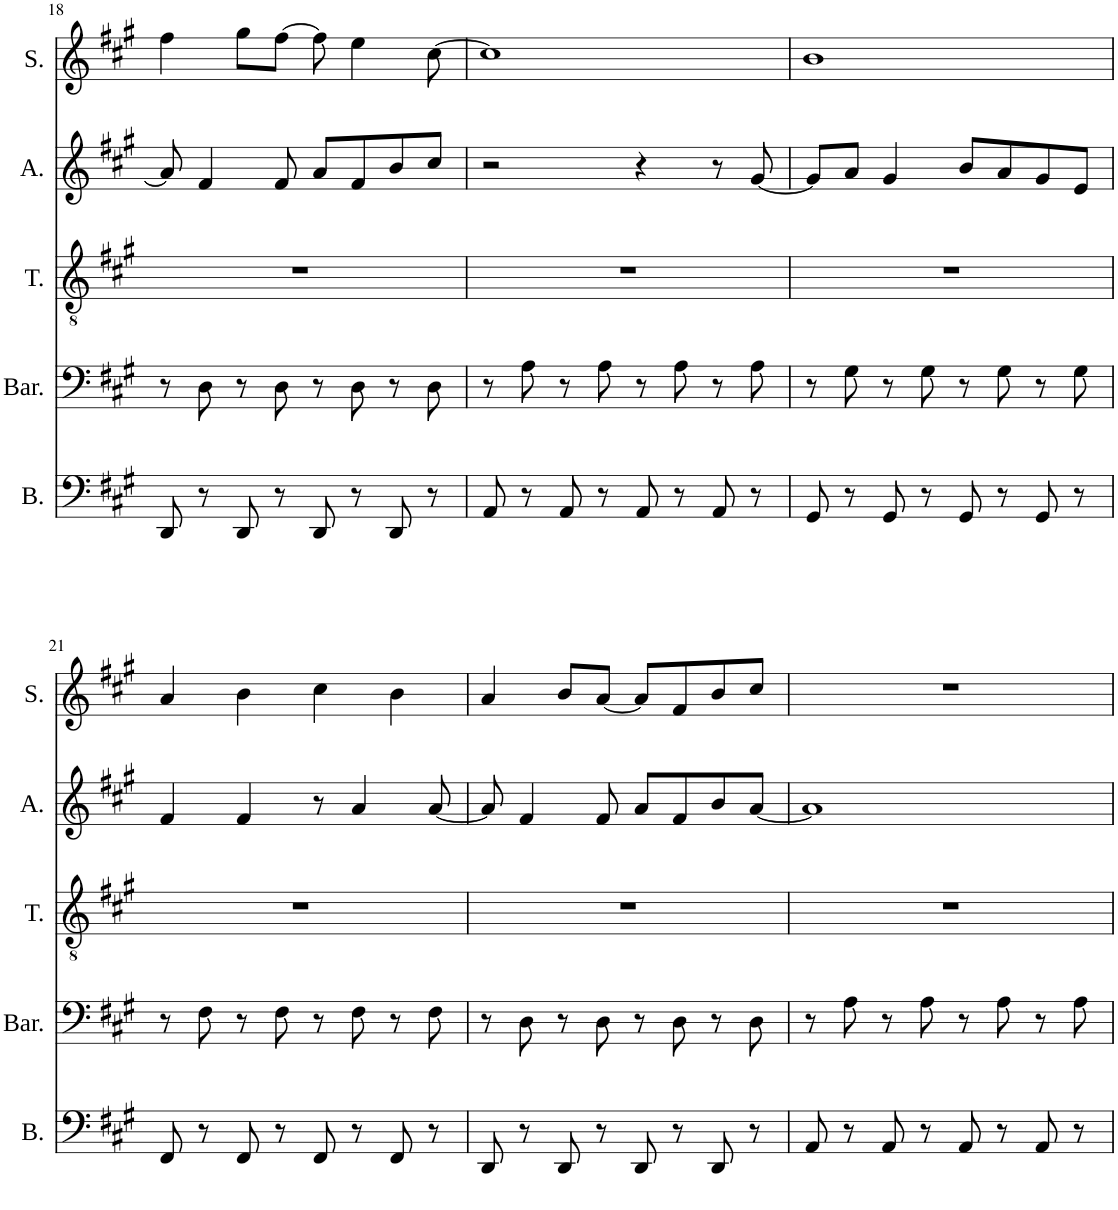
**kern	**kern	**kern	**kern	**kern
*part5	*part4	*part3	*part2	*part1
*staff5	*staff4	*staff3	*staff2	*staff1
*I"Bass	*I"Baritone	*I"Tenor	*I"Alto	*I"Soprano
*I'B.	*I'Bar.	*I'T.	*I'A.	*I'S.
!!LO:PB:g=z
*clefF4	*clefF4	*clefGv2	*clefG2	*clefG2
*k[f#c#g#]	*k[f#c#g#]	*k[f#c#g#]	*k[f#c#g#]	*k[f#c#g#]
*M4/4	*M4/4	*M4/4	*M4/4	*M4/4
=18	=18	=18	=18	=18
8DD/	8r	1r	8a/]	4ff#\
8r	8D\	.	4f#/	.
8DD/	8r	.	.	8gg#\L
8r	8D\	.	8f#/	[8ff#\J
8DD/	8r	.	8a/L	8ff#\]
8r	8D\	.	8f#/	4ee\
8DD/	8r	.	8b/	.
8r	8D\	.	8cc#/J	[8cc#\
=19	=19	=19	=19	=19
8AA/	8r	1r	2r	1cc#]
8r	8A\	.	.	.
8AA/	8r	.	.	.
8r	8A\	.	.	.
8AA/	8r	.	4r	.
8r	8A\	.	.	.
8AA/	8r	.	8r	.
8r	8A\	.	[8g#/	.
=20	=20	=20	=20	=20
8GG#/	8r	1r	8g#/L]	1b
8r	8G#\	.	8a/J	.
8GG#/	8r	.	4g#/	.
8r	8G#\	.	.	.
8GG#/	8r	.	8b/L	.
8r	8G#\	.	8a/	.
8GG#/	8r	.	8g#/	.
8r	8G#\	.	8e/J	.
!!LO:LB:g=z
=21	=21	=21	=21	=21
8FF#/	8r	1r	4f#/	4a/
8r	8F#\	.	.	.
8FF#/	8r	.	4f#/	4b\
8r	8F#\	.	.	.
8FF#/	8r	.	8r	4cc#\
8r	8F#\	.	4a/	.
8FF#/	8r	.	.	4b\
8r	8F#\	.	[8a/	.
=22	=22	=22	=22	=22
8DD/	8r	1r	8a/]	4a/
8r	8D\	.	4f#/	.
8DD/	8r	.	.	8b/L
8r	8D\	.	8f#/	[8a/J
8DD/	8r	.	8a/L	8a/L]
8r	8D\	.	8f#/	8f#/
8DD/	8r	.	8b/	8b/
8r	8D\	.	[8a/J	8cc#/J
=23	=23	=23	=23	=23
8AA/	8r	1r	1a]	1r
8r	8A\	.	.	.
8AA/	8r	.	.	.
8r	8A\	.	.	.
8AA/	8r	.	.	.
8r	8A\	.	.	.
8AA/	8r	.	.	.
8r	8A\	.	.	.
=	=	=	=	=
*-	*-	*-	*-	*-
